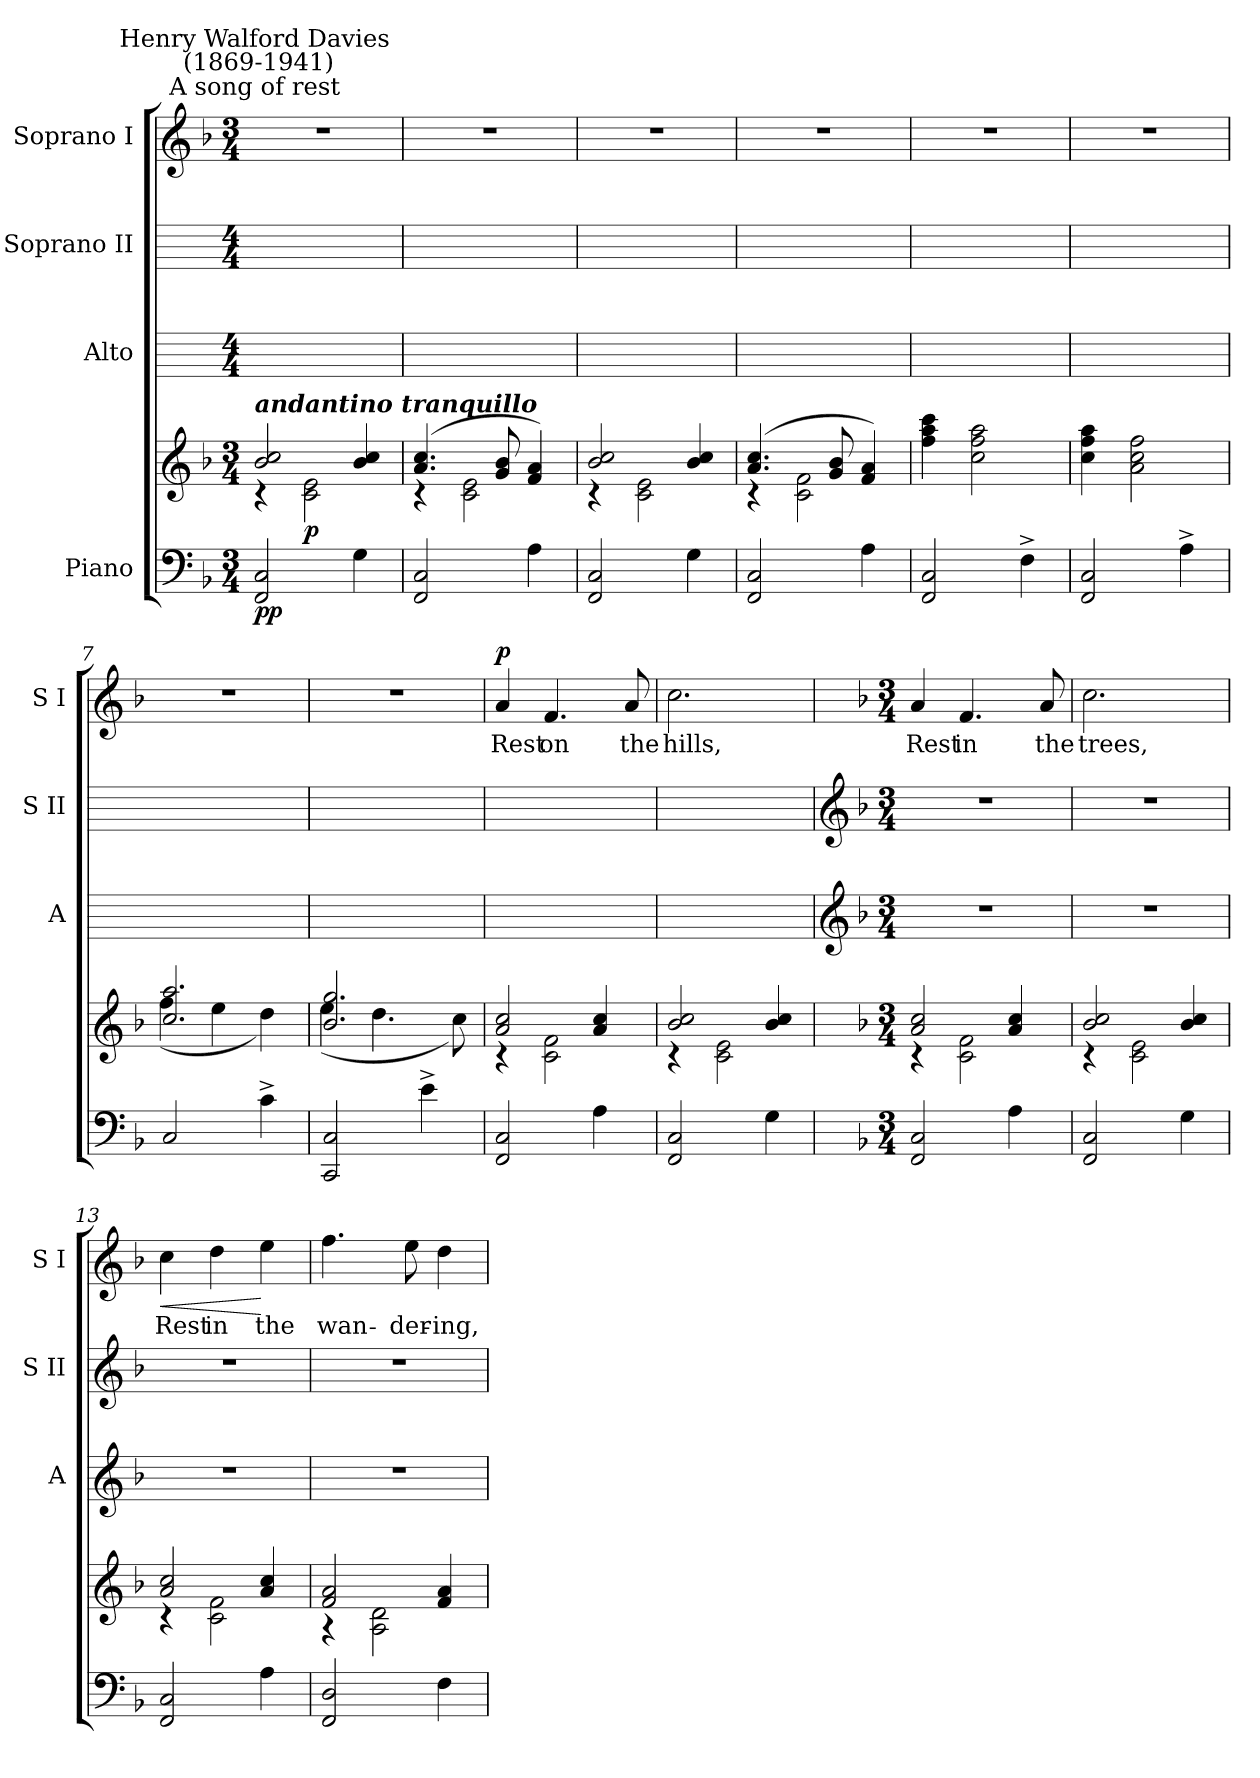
**kern	**kern	**dynam	**kern	**kern	**kern	**text	**dynam
*part4	*part4	*part4	*part3	*part2	*part1	*part1	*part1
*staff5	*staff4	*staff4/5	*staff3	*staff2	*staff1	*staff1	*staff1
*I"Piano	*	*	*I"Alto	*I"Soprano II	*I"Soprano I	*	*
*	*	*	*I'A	*I'S II	*I'S I	*	*
*clefF4	*clefG2	*	*	*	*clefG2	*	*
*k[b-]	*k[b-]	*	*	*	*k[b-]	*	*
*F:	*F:	*	*	*	*F:	*	*
*M3/4	*M3/4	*	*M4/4	*M4/4	*M3/4	*	*
=1	=1	=1	=1	=1	=1	=1	=1
*	*^	*	*	*	*	*	*
!	!	!	!	!	!	!LO:TX:a:cj:t=A song of rest	!	!
!	!	!	!	!	!	!LO:TX:a:cj:t=Henry Walford Davies\n (1869-1941)	!	!
!	!LO:TX:a:Bi:t=andantino tranquillo	!	!	!	!	!	!	!
!	!	!	!LO:DY:b=2	!	!	!LO:N:vis=1	!	!
!	!	!	!LO:DY:n=1:b	!	!	!	!	!
2FF 2C	2b-/ 2cc/	4r	p p	2.r	2.r	2.r	.	.
!	!	!	!LO:DY:n=2:b	!	!	!	!	!
.	.	2c\ 2e\	p	.	.	.	.	.
4G	4b-/ 4cc/	.	.	.	.	.	.	.
=2	=2	=2	=2	=2	=2	=2	=2	=2
!	!	!	!	!	!	!LO:N:vis=1	!	!
2FF 2C	(>4.a/ 4.cc/	4r	.	2.r	2.r	2.r	.	.
.	.	2c\ 2e\	.	.	.	.	.	.
.	8g/ 8b-/	.	.	.	.	.	.	.
4A	4f/ 4a/)	.	.	.	.	.	.	.
=3	=3	=3	=3	=3	=3	=3	=3	=3
!	!	!	!	!	!	!LO:N:vis=1	!	!
2FF 2C	2b-/ 2cc/	4r	.	2.r	2.r	2.r	.	.
.	.	2c\ 2e\	.	.	.	.	.	.
4G	4b-/ 4cc/	.	.	.	.	.	.	.
=4	=4	=4	=4	=4	=4	=4	=4	=4
!	!	!	!	!	!	!LO:N:vis=1	!	!
2FF 2C	(>4.a/ 4.cc/	4r	.	2.r	2.r	2.r	.	.
.	.	2c\ 2f\	.	.	.	.	.	.
.	8g/ 8b-/	.	.	.	.	.	.	.
4A	4f/ 4a/)	.	.	.	.	.	.	.
=5	=5	=5	=5	=5	=5	=5	=5	=5
!	!	!	!	!	!	!LO:N:vis=1	!	!
2FF 2C	2.ryy	4ff\ 4aa\ 4ccc\	.	2.r	2.r	2.r	.	.
.	.	2cc\ 2ff\ 2aa\	.	.	.	.	.	.
4F^	.	.	.	.	.	.	.	.
=6	=6	=6	=6	=6	=6	=6	=6	=6
!	!	!	!	!	!	!LO:N:vis=1	!	!
2FF 2C	2.ryy	4cc\ 4ff\ 4aa\	.	2.r	2.r	2.r	.	.
.	.	2a\ 2cc\ 2ff\	.	.	.	.	.	.
4A^	.	.	.	.	.	.	.	.
=7	=7	=7	=7	=7	=7	=7	=7	=7
!	!	!	!	!	!	!LO:N:vis=1	!	!
2C	2.cc/ 2.aa/	(<4ff\	.	2.r	2.r	2.r	.	.
.	.	4ee\	.	.	.	.	.	.
4c^	.	4dd\)	.	.	.	.	.	.
=8	=8	=8	=8	=8	=8	=8	=8	=8
!	!	!	!	!	!	!LO:N:vis=1	!	!
2CC 2C	2.b-/ 2.gg/	(<4ee\	.	2.r	2.r	2.r	.	.
.	.	4.dd\	.	.	.	.	.	.
4e^	.	.	.	.	.	.	.	.
.	.	8cc\)	.	.	.	.	.	.
=9	=9	=9	=9	=9	=9	=9	=9	=9
!	!	!	!	!	!	!	!LO:LY:b	!LO:DY:b
2FF 2C	2a/ 2cc/	4r	.	2.r	2.r	4a	Rest	p
!	!	!	!	!	!	!	!LO:LY:b	!
.	.	2c\ 2f\	.	.	.	4.f	on	.
4A	4a/ 4cc/	.	.	.	.	.	.	.
!	!	!	!	!	!	!	!LO:LY:b	!
.	.	.	.	.	.	8a	the	.
=10	=10	=10	=10	=10	=10	=10	=10	=10
!	!	!	!	!	!	!	!LO:LY:b	!
2FF 2C	2b-/ 2cc/	4r	.	2.r	2.r	2.cc	hills,	.
.	.	2c\ 2e\	.	.	.	.	.	.
4G	4b-/ 4cc/	.	.	.	.	.	.	.
!!LO:LB:g=z
=11	=11	=11	=11	=11	=11	=11	=11	=11
*	*	*	*	*clefG2	*clefG2	*	*	*
*	*	*	*	*k[b-]	*k[b-]	*	*	*
*	*	*	*	*F:	*F:	*	*	*
*M3/4	*M3/4	*	*	*M3/4	*M3/4	*M3/4	*	*
!	!	!	!	!LO:N:vis=1	!LO:N:vis=1	!	!LO:LY:b	!
2FF 2C	2a/ 2cc/	4r	.	2.r	2.r	4a	Rest	.
!	!	!	!	!	!	!	!LO:LY:b	!
.	.	2c\ 2f\	.	.	.	4.f	in	.
4A	4a/ 4cc/	.	.	.	.	.	.	.
!	!	!	!	!	!	!	!LO:LY:b	!
.	.	.	.	.	.	8a	the	.
=12	=12	=12	=12	=12	=12	=12	=12	=12
!	!	!	!	!LO:N:vis=1	!LO:N:vis=1	!	!LO:LY:b	!
2FF 2C	2b-/ 2cc/	4r	.	2.r	2.r	2.cc	trees,	.
.	.	2c\ 2e\	.	.	.	.	.	.
4G	4b-/ 4cc/	.	.	.	.	.	.	.
=13	=13	=13	=13	=13	=13	=13	=13	=13
!	!	!	!	!LO:N:vis=1	!LO:N:vis=1	!	!LO:LY:b	!LO:HP:b
2FF 2C	2a/ 2cc/	4r	.	2.r	2.r	4cc	Rest	<
!	!	!	!	!	!	!	!LO:LY:b	!
.	.	2c\ 2f\	.	.	.	4dd	in	.
!	!	!	!	!	!	!	!LO:LY:b	!
4A	4a/ 4cc/	.	.	.	.	4ee	the	[
=14	=14	=14	=14	=14	=14	=14	=14	=14
!	!	!	!	!LO:N:vis=1	!LO:N:vis=1	!	!LO:LY:b	!
2FF 2D	2f/ 2a/	4r	.	2.r	2.r	4.ff	wan-	.
.	.	2A\ 2d\	.	.	.	.	.	.
!	!	!	!	!	!	!	!LO:LY:b	!
.	.	.	.	.	.	8ee	-der-	.
!	!	!	!	!	!	!	!LO:LY:b	!
4F	4f/ 4a/	.	.	.	.	4dd	-ing,	.
*	*v	*v	*	*	*	*	*	*
=	=	=	=	=	=	=	=
*-	*-	*-	*-	*-	*-	*-	*-
